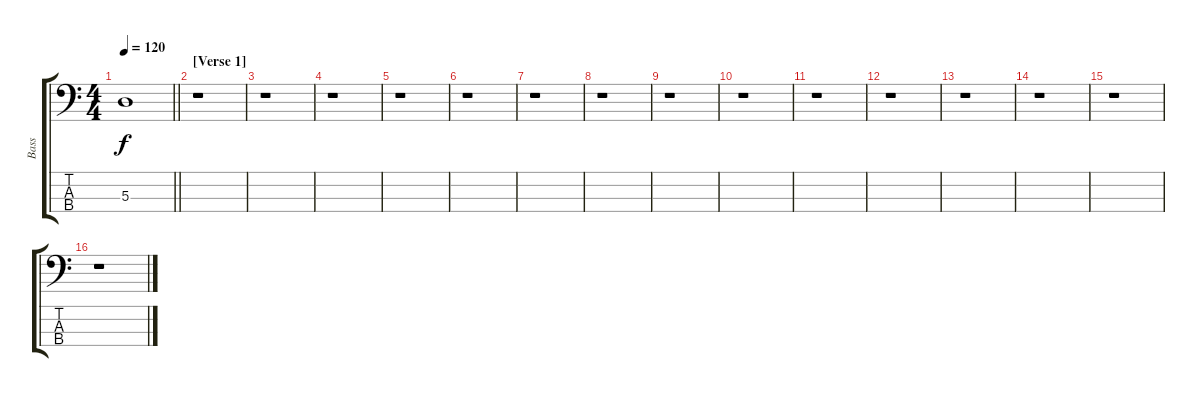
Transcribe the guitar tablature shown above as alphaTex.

\track ("Bass" "Bass") {instrument electricbassfinger}
\staff {score tabs}
\tuning (G2 D2 A1 E1) {hide}
\ts (4 4)
\tempo 120
\clef f4
\barLineRight lightlight
\ks c
5.3{t}.1{dy f} |
\section ("" "[Verse 1]")
r.1 |
r.1 |
r.1 |
r.1 |
r.1 |
r.1 |
r.1 |
r.1 |
r.1 |
r.1 |
r.1 |
r.1 |
r.1 |
r.1 |
r.1
